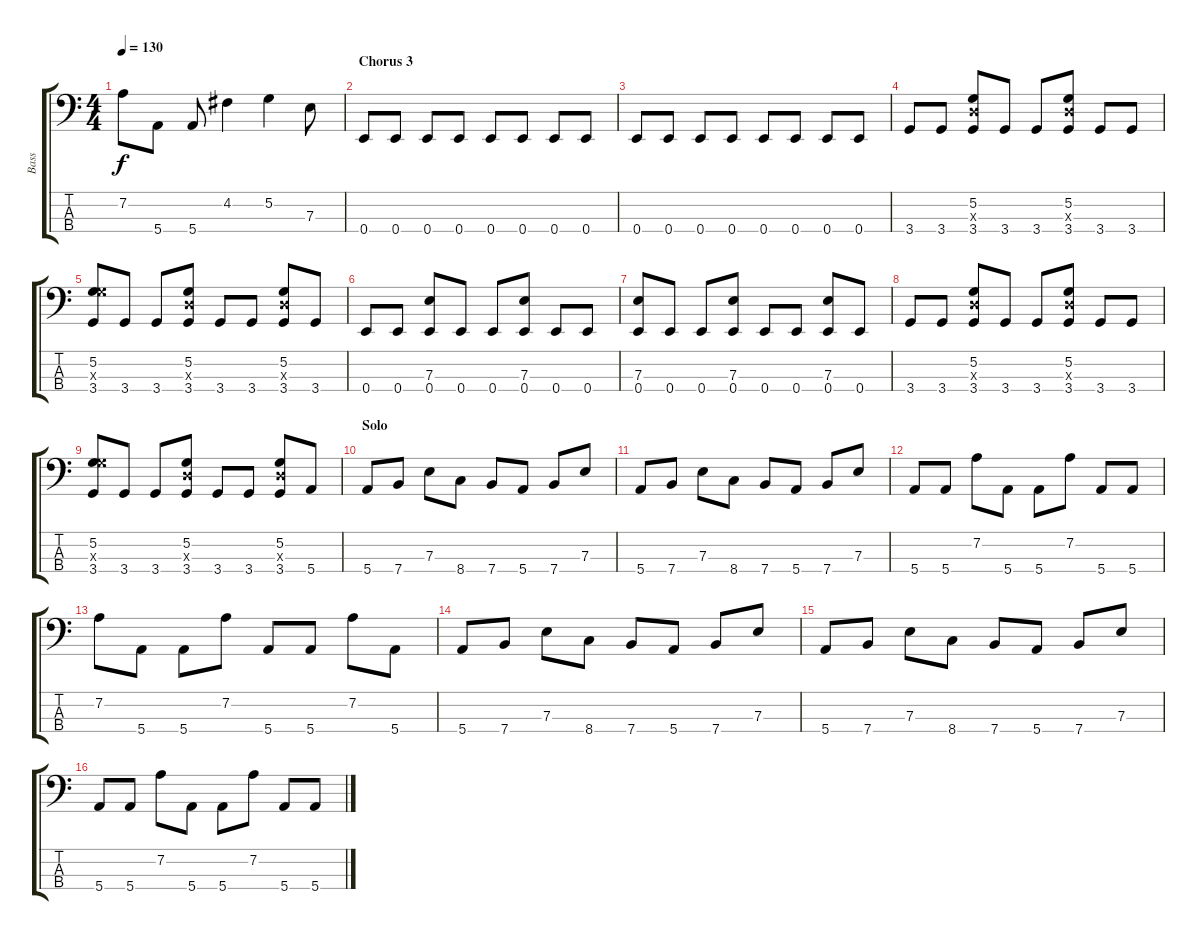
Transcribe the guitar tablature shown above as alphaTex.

\track ("Bass" "Bass") {instrument electricbasspick}
\staff {score tabs}
\tuning (G2 D2 A1 E1) {hide}
\ts (4 4)
\tempo 130
\clef f4
\ks c
7.2.8{dy f} 5.4.8 5.4.8 4.2.4 5.2.4 7.3.8 |
\section ("" "Chorus 3")
0.4.8 0.4.8 0.4.8 0.4.8 0.4.8 0.4.8 0.4.8 0.4.8 |
0.4.8 0.4.8 0.4.8 0.4.8 0.4.8 0.4.8 0.4.8 0.4.8 |
3.4.8 3.4.8 (5.2 5.3{x} 3.4).8 3.4.8 3.4.8 (5.2 5.3{x} 3.4).8 3.4.8 3.4.8 |
(5.2 10.3{x} 3.4).8 3.4.8 3.4.8 (5.2 5.3{x} 3.4).8 3.4.8 3.4.8 (5.2 5.3{x} 3.4).8 3.4.8 |
0.4.8 0.4.8 (7.3 0.4).8 0.4.8 0.4.8 (7.3 0.4).8 0.4.8 0.4.8 |
(7.3 0.4).8 0.4.8 0.4.8 (7.3 0.4).8 0.4.8 0.4.8 (7.3 0.4).8 0.4.8 |
3.4.8 3.4.8 (5.2 5.3{x} 3.4).8 3.4.8 3.4.8 (5.2 5.3{x} 3.4).8 3.4.8 3.4.8 |
(5.2 10.3{x} 3.4).8 3.4.8 3.4.8 (5.2 5.3{x} 3.4).8 3.4.8 3.4.8 (5.2 5.3{x} 3.4).8 5.4.8 |
\section ("" "Solo")
5.4.8 7.4.8 7.3.8 8.4.8 7.4.8 5.4.8 7.4.8 7.3.8 |
5.4.8 7.4.8 7.3.8 8.4.8 7.4.8 5.4.8 7.4.8 7.3.8 |
5.4.8 5.4.8 7.2.8 5.4.8 5.4.8 7.2.8 5.4.8 5.4.8 |
7.2.8 5.4.8 5.4.8 7.2.8 5.4.8 5.4.8 7.2.8 5.4.8 |
5.4.8 7.4.8 7.3.8 8.4.8 7.4.8 5.4.8 7.4.8 7.3.8 |
5.4.8 7.4.8 7.3.8 8.4.8 7.4.8 5.4.8 7.4.8 7.3.8 |
5.4.8 5.4.8 7.2.8 5.4.8 5.4.8 7.2.8 5.4.8 5.4.8
